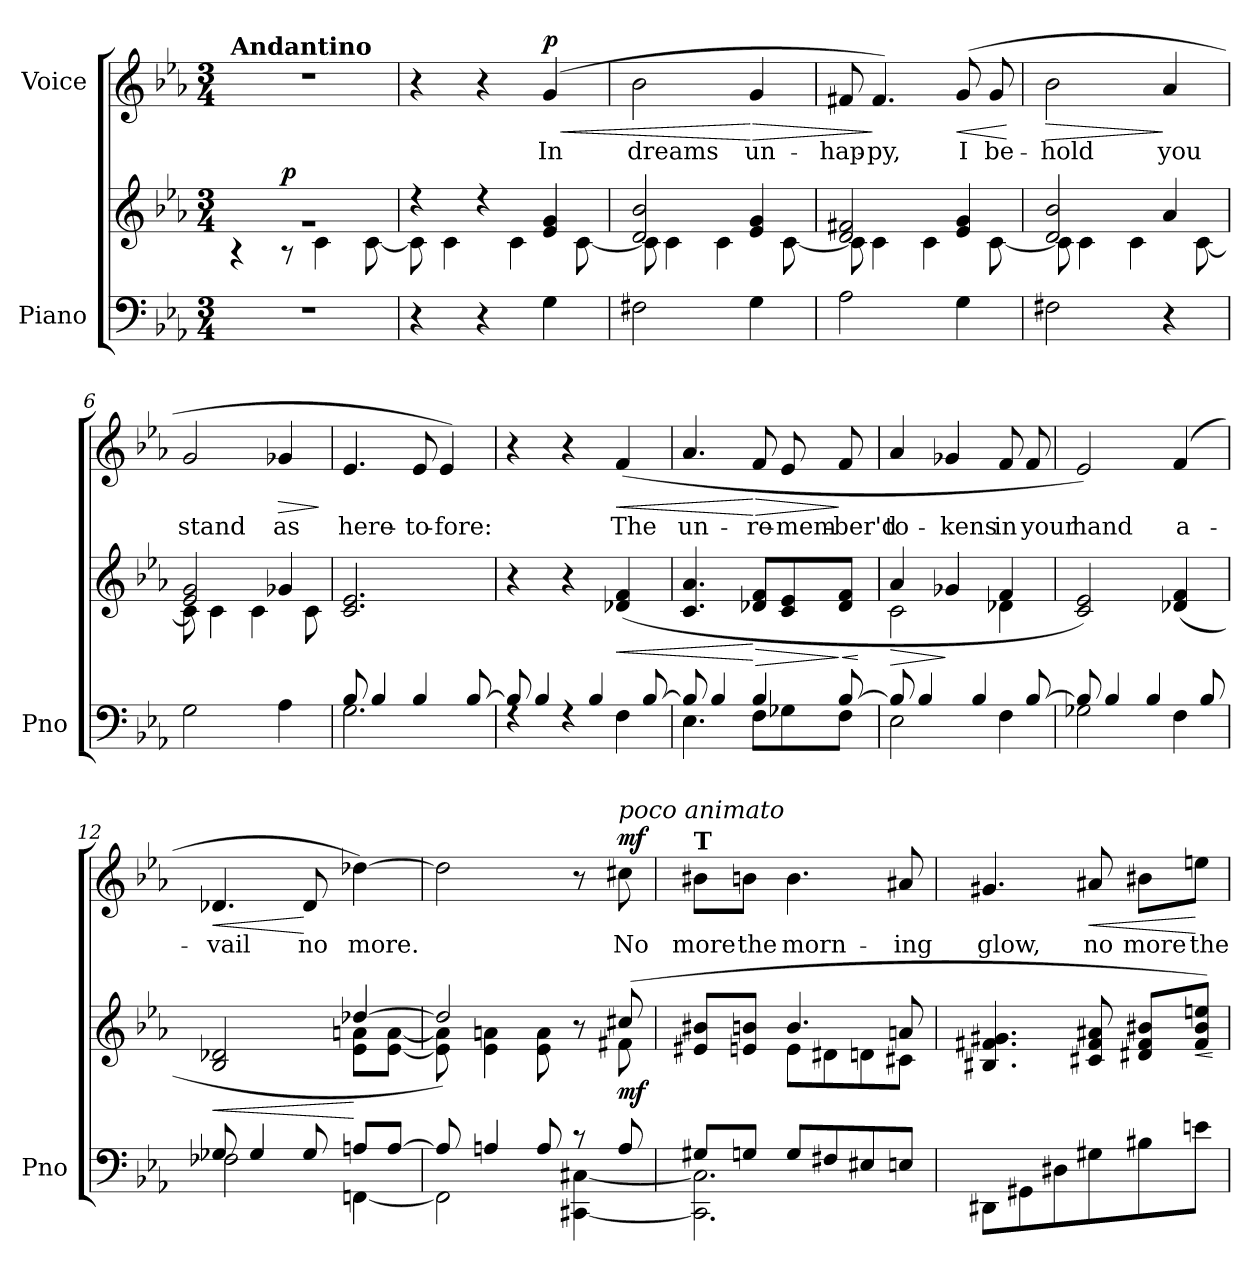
**kern	**kern	**dynam	**kern	**text	**dynam
*part2	*part2	*part2	*part1	*part1	*part1
*staff3	*staff2	*staff2/3	*staff1	*staff1	*staff1
*I"Piano	*	*	*I"Voice	*	*
*I'Pno	*	*	*	*	*
*clefF4	*clefG2	*	*clefG2	*	*
*k[b-e-a-]	*k[b-e-a-]	*	*k[b-e-a-]	*	*
*M3/4	*M3/4	*	*M3/4	*	*
=1	=1	=1	=1	=1	=1
*	*^	*	*	*	*
!	!	!	!	!LO:TX:a:B:t=Andantino	!	!
2.r	2.rg	4r	.	2.r	.	.
!	!	!	!LO:DY:a	!	!	!
.	.	8r	p	.	.	.
.	.	4c\	.	.	.	.
.	.	[8c\	.	.	.	.
=2	=2	=2	=2	=2	=2	=2
4r	4r	8c\]	.	4r	.	.
.	.	4c\	.	.	.	.
4r	4r	.	.	4r	.	.
.	.	4c\	.	.	.	.
!	!	!	!	!	!LO:LY:b	!LO:HP:b
!	!	!	!	!	!	!LO:DY:n=1:a
4G\	4e-/ 4g/	.	.	(>4g/	In	< p
.	.	[8c\	.	.	.	.
=3	=3	=3	=3	=3	=3	=3
!	!	!	!	!	!LO:LY:b	!
2F#X\	2d/ 2b-/	8c\]	.	2b-\	dreams	.
.	.	4c\	.	.	.	.
.	.	4c\	.	.	.	.
!	!	!	!	!	!LO:LY:b	!LO:HP:n=1:b
4G\	4e-/ 4g/	.	.	4g/	un-	[ >
.	.	[8c\	.	.	.	.
=4	=4	=4	=4	=4	=4	=4
!	!	!	!	!	!LO:LY:b	!
2A-\	2d/ 2f#X/	8c\]	.	8f#X/	-hap-	.
!	!	!	!	!	!LO:LY:b	!
.	.	4c\	.	4.f#/)	-py,	]
.	.	4c\	.	.	.	.
!	!	!	!	!	!LO:LY:b	!LO:HP:b
4G\	4e-/ 4g/	.	.	(>8g/	I	<
!	!	!	!	!	!LO:LY:b	!
.	.	[8c\	.	8g/	be-	.
*	*v	*v	*	*	*	*
.	.	.	.	.	[
=5	=5	=5	=5	=5	=5
*	*^	*	*	*	*
!	!	!	!	!	!LO:LY:b	!LO:HP:b
2F#X\	2d/ 2b-/	8c\]	.	2b-\	-hold	>
.	.	4c\	.	.	.	.
.	.	4c\	.	.	.	.
!	!	!	!	!	!LO:LY:b	!
4r	4a-/	.	.	4a-/	you	]
.	.	[8c\	.	.	.	.
!!LO:LB:g=z
=6	=6	=6	=6	=6	=6	=6
!	!	!	!	!	!LO:LY:b	!
2G\	2e-/ 2g/	8c\]	.	2g/	stand	.
.	.	4c\	.	.	.	.
.	.	4c\	.	.	.	.
!	!	!	!	!	!LO:LY:b	!LO:HP:b
4A-\	4g-X/	.	.	4g-X/	as	>
.	.	8c\	.	.	.	.
*	*v	*v	*	*	*	*
.	.	.	.	.	]
=7	=7	=7	=7	=7	=7
*^	*	*	*	*	*
!	!	!	!	!	!LO:LY:b	!
8B-/	2.G\	2.c/ 2.e-/	.	4.e-/	here-	.
4B-/	.	.	.	.	.	.
!	!	!	!	!	!LO:LY:b	!
4B-/	.	.	.	8e-/	-to-	.
!	!	!	!	!	!LO:LY:b	!
.	.	.	.	4e-/)	-fore:	.
[8B-/	.	.	.	.	.	.
=8	=8	=8	=8	=8	=8	=8
8B-/]	4rF	4r	.	4r	.	.
4B-/	.	.	.	.	.	.
.	4rF	4r	.	4r	.	.
4B-/	.	.	.	.	.	.
!	!	!	!LO:HP:b	!	!LO:LY:b	!LO:HP:b
.	4F\	(>4d-X/ 4f/	<	(>4f/	The	<
[8B-/	.	.	.	.	.	.
=9	=9	=9	=9	=9	=9	=9
!	!	!	!	!	!LO:LY:b	!
8B-/]	4.E-\	4.c/ 4.a-/	.	4.a-/	un-	.
4B-/	.	.	.	.	.	.
!	!	!	!LO:HP:n=1:b	!	!LO:LY:b	!LO:HP:n=1:b
4B-/	8F\L	8d-X/ 8f/L	[ >	8f/	-re-	[ >
!	!	!	!	!	!LO:LY:b	!
.	8G-X\	8c/ 8e-/	.	8e-/	-mem-	.
!	!	!	!LO:HP:n=1:b	!	!LO:LY:b	!
[8B-/	8F\J	8d-/ 8f/J	] <	8f/	-ber'd	]
*v	*v	*	*	*	*	*
.	.	[	.	.	.
=10	=10	=10	=10	=10	=10
*^	*	*	*	*	*
!	!	!	!LO:HP:b	!	!LO:LY:b	!
*	*	*^	*	*	*	*
8B-/]	2E-\	4a-/	2c\	>	4a-/	to-	.
4B-/	.	.	.	.	.	.	.
!	!	!	!	!	!	!LO:LY:b	!
.	.	4g-X/	.	]	4g-X/	-kens	.
4B-/	.	.	.	.	.	.	.
!	!	!	!	!	!	!LO:LY:b	!
.	4F\	4f/	4d-X\	.	8f/	in	.
!	!	!	!	!	!	!LO:LY:b	!
[8B-/	.	.	.	.	8f/	your	.
*	*	*v	*v	*	*	*	*
!!LO:LB:g=z
=11	=11	=11	=11	=11	=11	=11
!	!	!	!	!	!LO:LY:b	!
8B-/]	2G-X\	2c/ 2e-/)	.	2e-/)	hand	.
4B-/	.	.	.	.	.	.
4B-/	.	.	.	.	.	.
!	!	!	!	!	!LO:LY:b	!
.	4F\	(>4d-X/ 4f/	.	(>4f/	a-	.
8B-/	.	.	.	.	.	.
=12	=12	=12	=12	=12	=12	=12
!	!	!	!LO:HP:b	!	!LO:LY:b	!LO:HP:b
*	*	*^	*	*	*	*
8G-X/	2F-X\	2B-/ 2d-X/	2ryy	<	4.d-X/	-vail	<
4G-/	.	.	.	.	.	.	.
!	!	!	!	!	!	!LO:LY:b	!LO:DY:n=1:a
!	!	!	!	!	!	!	!LO:DY:n=2:a
8G-/	.	.	.	.	8d-/	no	[ other-dynamics f
!	!	!	!	!LO:DY:n=1:b	!	!LO:LY:b	!
!	!	!	!	!LO:DY:n=2:b	!	!	!
8An/L	[4FFn\	[4dd-X/	8e-\ 8an\L	[ other-dynamics f	[4dd-X\)	more.	.
[8A/J	.	.	[8e-\ [8a\J	.	.	.	.
=13	=13	=13	=13	=13	=13	=13	=13
8A/]	2FF\]	2dd-/])	8e-\] 8a\]	.	2dd-\]	.	.
4An/	.	.	4e-\ 4an\	.	.	.	.
8A/	.	.	8e-\ 8a\	.	.	.	.
8r	[4CC#X\ [4C#X\	8r	8ryy	.	8r	.	.
!	!	!	!	!	!LO:TX:a:i:t=poco animato	!	!
!	!	!	!	!LO:DY:b	!	!LO:LY:b	!LO:DY:a
8A/	.	(>8cc#X/	8f#X\	mf	8cc#X\	No	mf
=14	=14	=14	=14	=14	=14	=14	=14
!	!	!	!	!	!LO:TX:a:B:t=T	!	!
!	!	!	!	!	!	!LO:LY:b	!
8G#X/L	2.CC#\] 2.C#\]	8e#X/ 8b#X/L	4ryy	.	8b#X\L	more	.
!	!	!	!	!	!	!LO:LY:b	!
8Gn/J	.	8en/ 8bn/J	.	.	8bn\J	the	.
!	!	!	!	!	!	!LO:LY:b	!
8G/L	.	4.b/	8e\L	.	4.b\	morn-	.
8F#X/	.	.	8d#X\	.	.	.	.
8E#X/	.	.	8dn\	.	.	.	.
!	!	!	!	!	!	!LO:LY:b	!
8En/J	.	8an/	8c#X\J	.	8a#X/	-ing	.
*v	*v	*	*	*	*	*	*
!!LO:LB:g=z
=15	=15	=15	=15	=15	=15	=15
!	!	!	!	!	!LO:LY:b	!
*	*v	*v	*	*	*	*
8DD#X\L	4.B#X/ 4.f#X/ 4.g#X/	.	4.g#X/	glow,	.
8GG#X\	.	.	.	.	.
8D#X\	.	.	.	.	.
!	!	!	!	!LO:LY:b	!LO:HP:b
8G#X\	8c#X/ 8f#/ 8a#X/	.	8a#X/	no	<
!	!	!	!	!LO:LY:b	!
8B#X\	8d#X/ 8f#/ 8b#X/L	.	8b#X\L	more	.
!	!	!LO:HP:b	!	!LO:LY:b	!
8en\J	8f#/ 8b#/ 8een/J)	<	8een\J	the	[
.	.	[	.	.	.
=	=	=	=	=	=
*-	*-	*-	*-	*-	*-
